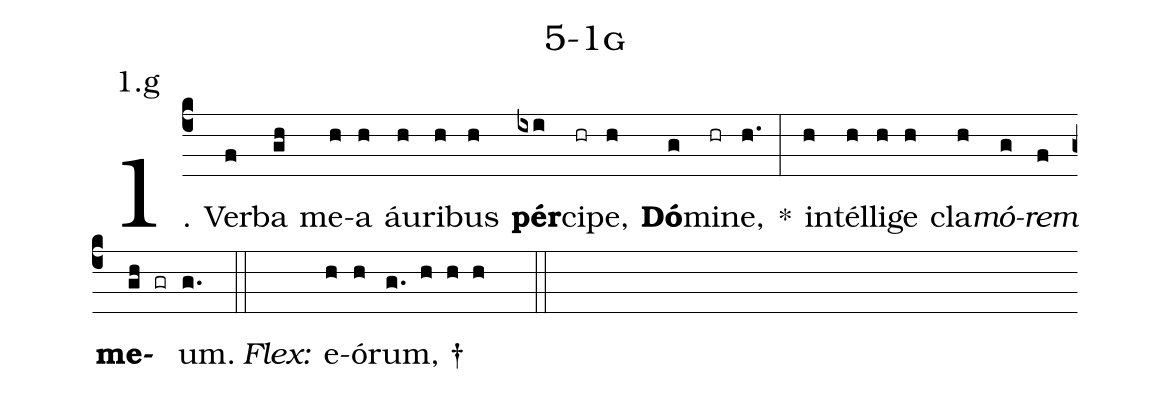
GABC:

name: 5-1g;
annotation: 1.g;
%%
(c4)1. Ver(f)ba(gh) me(h)a(h) áu(h)ri(h)bus(h) <b>pér</b>(ixi)ci(hr)pe,(h) <b>Dó</b>(g)mi(hr)ne,(h.) *(:) in(h)tél(h)li(h)ge(h) cla(h)<i>mó</i>(g)<i>rem</i>(f) <b>me</b>(gh gr)um.(g.) (::)
<i>Flex:</i>()  e(h)ó(h)rum, †(g. h h h  ::)
